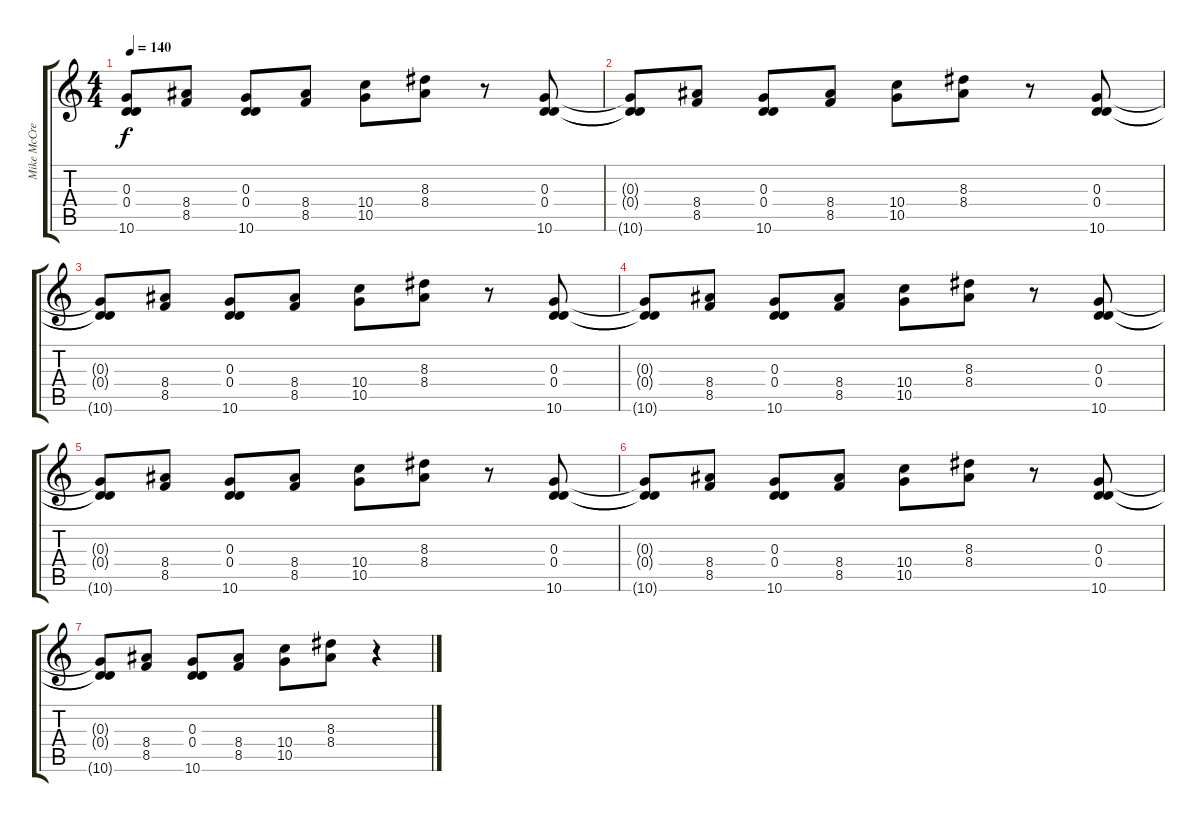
\track ("Mike McCready" "Mike McCre") {instrument distortionguitar}
\staff {score tabs}
\tuning (E4 B3 G3 D3 A2 E2) {hide}
\ts (4 4)
\tempo 140
\clef g2
\ks c
(0.3{t} 0.4{t} 10.6{t}).8{dy f} (8.4 8.5).8 (0.3 0.4 10.6).8 (8.4 8.5).8 (10.4 10.5).8 (8.3 8.4).8 r.8 (0.3 0.4 10.6).8 |
(0.3{t} 0.4{t} 10.6{t}).8 (8.4 8.5).8 (0.3 0.4 10.6).8 (8.4 8.5).8 (10.4 10.5).8 (8.3 8.4).8 r.8 (0.3 0.4 10.6).8 |
(0.3{t} 0.4{t} 10.6{t}).8 (8.4 8.5).8 (0.3 0.4 10.6).8 (8.4 8.5).8 (10.4 10.5).8 (8.3 8.4).8 r.8 (0.3 0.4 10.6).8 |
(0.3{t} 0.4{t} 10.6{t}).8 (8.4 8.5).8 (0.3 0.4 10.6).8 (8.4 8.5).8 (10.4 10.5).8 (8.3 8.4).8 r.8 (0.3 0.4 10.6).8 |
(0.3{t} 0.4{t} 10.6{t}).8 (8.4 8.5).8 (0.3 0.4 10.6).8 (8.4 8.5).8 (10.4 10.5).8 (8.3 8.4).8 r.8 (0.3 0.4 10.6).8 |
(0.3{t} 0.4{t} 10.6{t}).8 (8.4 8.5).8 (0.3 0.4 10.6).8 (8.4 8.5).8 (10.4 10.5).8 (8.3 8.4).8 r.8 (0.3 0.4 10.6).8 |
(0.3{t} 0.4{t} 10.6{t}).8 (8.4 8.5).8 (0.3 0.4 10.6).8 (8.4 8.5).8 (10.4 10.5).8 (8.3 8.4).8 r.4
